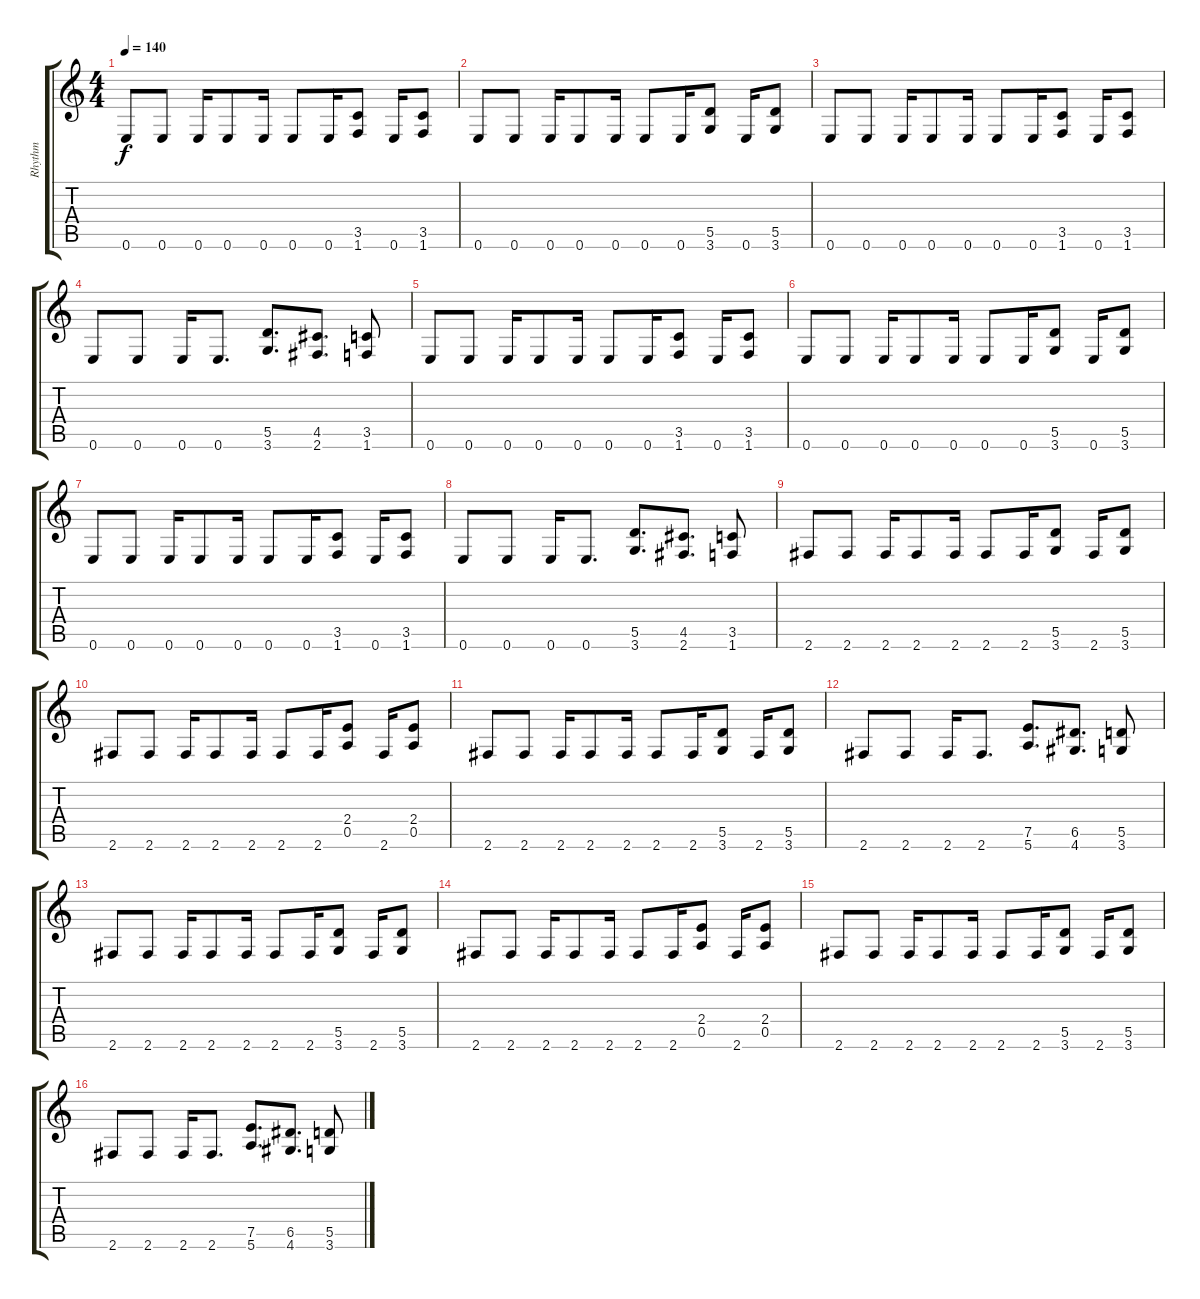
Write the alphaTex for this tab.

\track ("Rhythm" "Rhythm") {instrument distortionguitar}
\staff {score tabs}
\tuning (E4 B3 G3 D3 A2 E2) {hide}
\ts (4 4)
\tempo 140
\clef g2
\ks c
0.6.8{dy f} 0.6.8 0.6.16 0.6.8 0.6.16 0.6.8 0.6.16 (3.5 1.6).8 0.6.16 (3.5 1.6).8 |
0.6.8 0.6.8 0.6.16 0.6.8 0.6.16 0.6.8 0.6.16 (5.5 3.6).8 0.6.16 (5.5 3.6).8 |
0.6.8 0.6.8 0.6.16 0.6.8 0.6.16 0.6.8 0.6.16 (3.5 1.6).8 0.6.16 (3.5 1.6).8 |
0.6.8 0.6.8 0.6.16 0.6.8{d} (5.5 3.6).8{d} (4.5 2.6).8{d} (3.5 1.6).8 |
0.6.8 0.6.8 0.6.16 0.6.8 0.6.16 0.6.8 0.6.16 (3.5 1.6).8 0.6.16 (3.5 1.6).8 |
0.6.8 0.6.8 0.6.16 0.6.8 0.6.16 0.6.8 0.6.16 (5.5 3.6).8 0.6.16 (5.5 3.6).8 |
0.6.8 0.6.8 0.6.16 0.6.8 0.6.16 0.6.8 0.6.16 (3.5 1.6).8 0.6.16 (3.5 1.6).8 |
0.6.8 0.6.8 0.6.16 0.6.8{d} (5.5 3.6).8{d} (4.5 2.6).8{d} (3.5 1.6).8 |
2.6.8 2.6.8 2.6.16 2.6.8 2.6.16 2.6.8 2.6.16 (5.5 3.6).8 2.6.16 (5.5 3.6).8 |
2.6.8 2.6.8 2.6.16 2.6.8 2.6.16 2.6.8 2.6.16 (2.4 0.5).8 2.6.16 (2.4 0.5).8 |
2.6.8 2.6.8 2.6.16 2.6.8 2.6.16 2.6.8 2.6.16 (5.5 3.6).8 2.6.16 (5.5 3.6).8 |
2.6.8 2.6.8 2.6.16 2.6.8{d} (7.5 5.6).8{d} (6.5 4.6).8{d} (5.5 3.6).8 |
2.6.8 2.6.8 2.6.16 2.6.8 2.6.16 2.6.8 2.6.16 (5.5 3.6).8 2.6.16 (5.5 3.6).8 |
2.6.8 2.6.8 2.6.16 2.6.8 2.6.16 2.6.8 2.6.16 (2.4 0.5).8 2.6.16 (2.4 0.5).8 |
2.6.8 2.6.8 2.6.16 2.6.8 2.6.16 2.6.8 2.6.16 (5.5 3.6).8 2.6.16 (5.5 3.6).8 |
2.6.8 2.6.8 2.6.16 2.6.8{d} (7.5 5.6).8{d} (6.5 4.6).8{d} (5.5 3.6).8
